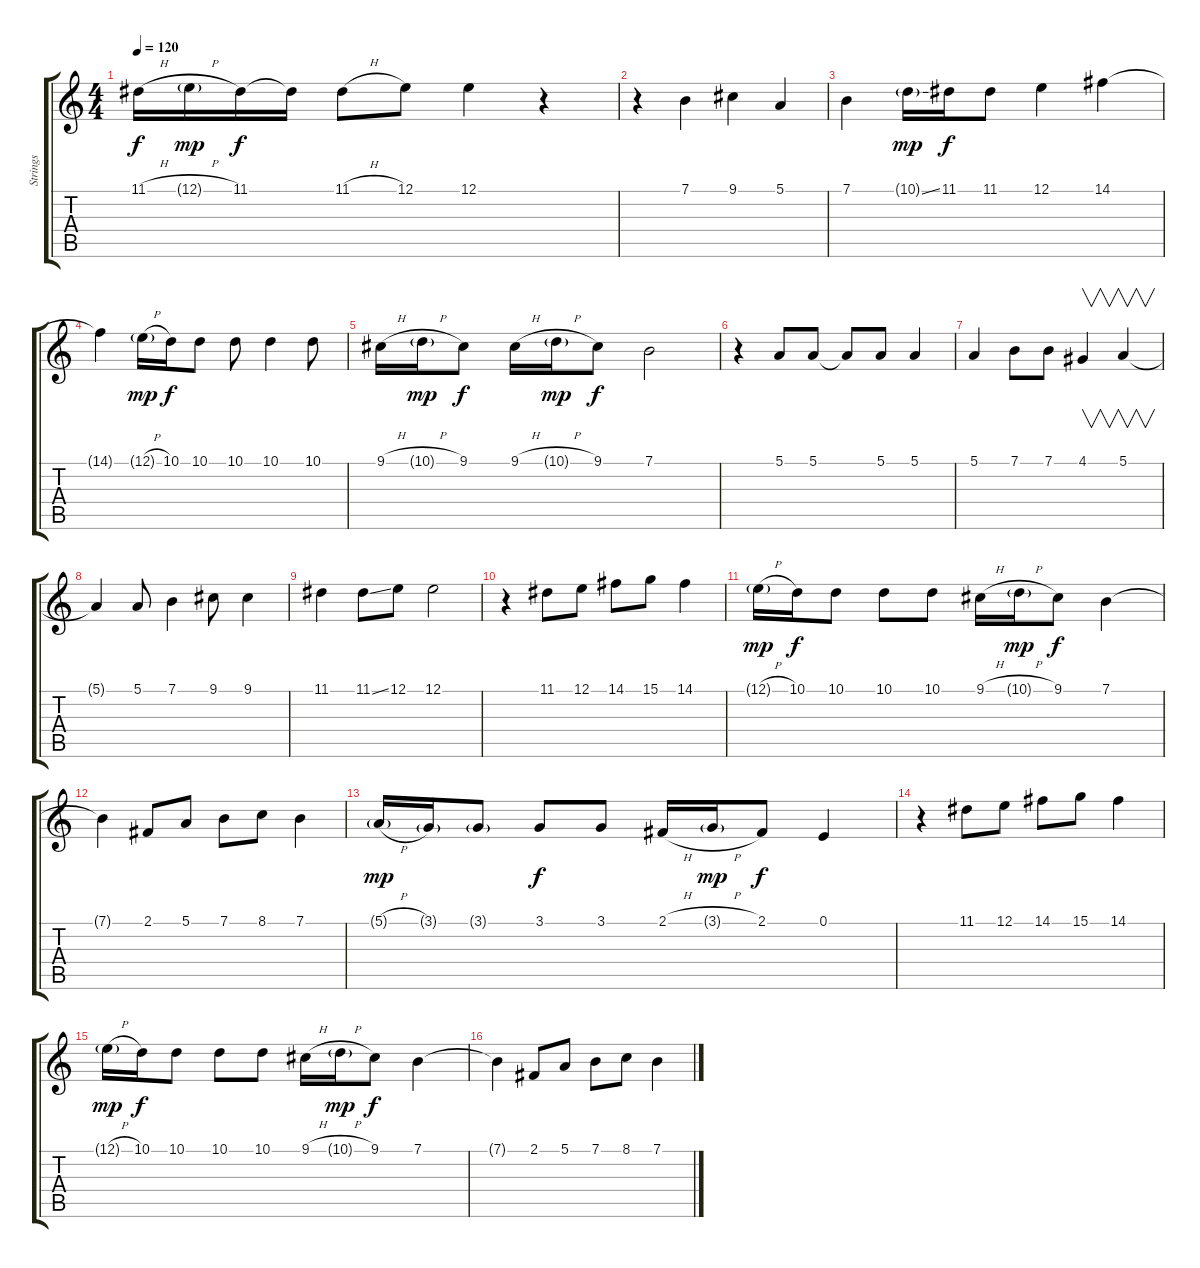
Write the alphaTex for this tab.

\track ("Strings" "Strings") {instrument stringensemble1}
\staff {score tabs}
\tuning (E4 B3 G3 D3 A2 E2) {hide}
\ts (4 4)
\tempo 120
\clef g2
\ks c
11.1{h}.16{dy f} 12.1{h g}.16{dy mp} 11.1.16{dy f} 11.1{t}.16 11.1{h}.8 12.1.8 12.1.4 r.4 |
r.4 7.1.4{volume 4} 9.1.4 5.1.4 |
7.1.4 10.1{ss g}.16{dy mp} 11.1.16{dy f} 11.1.8 12.1.4 14.1.4 |
14.1{t}.4 12.1{h g}.16{dy mp} 10.1.16{dy f} 10.1.8 10.1.8 10.1.4 10.1.8 |
9.1{h}.16 10.1{h g}.16{dy mp} 9.1.8{dy f} 9.1{h}.16 10.1{h g}.16{dy mp} 9.1.8{dy f} 7.1.2 |
r.4 5.1.8{volume 12} 5.1.8 5.1{t}.8 5.1.8 5.1.4 |
5.1.4 7.1.8 7.1.8 4.1.4{v} 5.1.4{v} |
5.1{t}.4 5.1.8 7.1.4 9.1.8 9.1.4 |
11.1.4 11.1{ss}.8 12.1.8 12.1.2 |
r.4 11.1.8 12.1.8 14.1.8 15.1.8 14.1.4 |
12.1{h g}.16{dy mp} 10.1.16{dy f} 10.1.8 10.1.8 10.1.8 9.1{h}.16 10.1{h g}.16{dy mp} 9.1.8{dy f} 7.1.4 |
7.1{t}.4 2.1.8 5.1.8 7.1.8 8.1.8 7.1.4 |
5.1{h g}.16{dy mp} 3.1{g}.16 3.1{g}.8 3.1.8{dy f} 3.1.8 2.1{h}.16 3.1{h g}.16{dy mp} 2.1.8{dy f} 0.1.4 |
r.4 11.1.8 12.1.8 14.1.8 15.1.8 14.1.4 |
12.1{h g}.16{dy mp} 10.1.16{dy f} 10.1.8 10.1.8 10.1.8 9.1{h}.16 10.1{h g}.16{dy mp} 9.1.8{dy f} 7.1.4 |
7.1{t}.4 2.1.8 5.1.8 7.1.8 8.1.8 7.1.4
